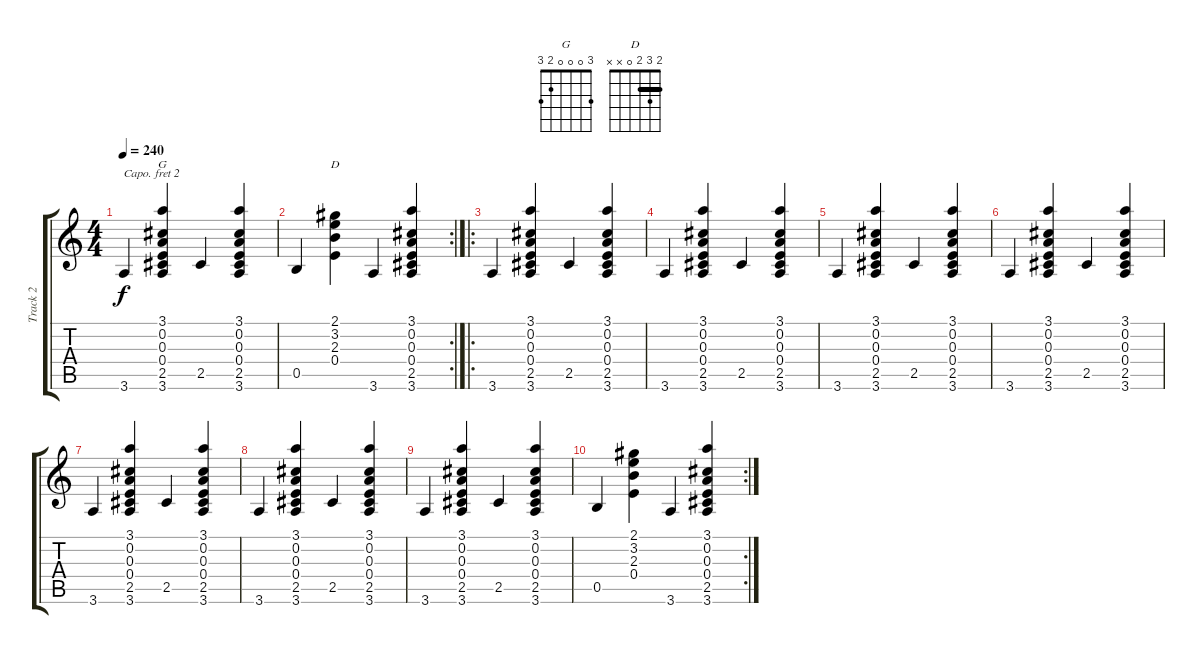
\track ("Track 2" "Track 2") {instrument acousticguitarsteel}
\staff {score tabs}
\capo 2
\tuning (E4 B3 G3 D3 A2 E2) {hide}
\chord ("G" 3 0 0 0 2 3)
\chord ("D" 2 3 2 0 x x) {barre 2}
\ts (4 4)
\tempo 240
\clef g2
\ks c
3.6.4{dy f} (3.1 0.2 0.3 0.4 2.5 3.6).4{ch "G"} 2.5.4 (3.1 0.2 0.3 0.4 2.5 3.6).4 |
\rc 2
0.5.4 (2.1 3.2 2.3 0.4).4{ch "D"} 3.6.4 (3.1 0.2 0.3 0.4 2.5 3.6).4 |
\ro
3.6.4 (3.1 0.2 0.3 0.4 2.5 3.6).4 2.5.4 (3.1 0.2 0.3 0.4 2.5 3.6).4 |
3.6.4 (3.1 0.2 0.3 0.4 2.5 3.6).4 2.5.4 (3.1 0.2 0.3 0.4 2.5 3.6).4 |
3.6.4 (3.1 0.2 0.3 0.4 2.5 3.6).4 2.5.4 (3.1 0.2 0.3 0.4 2.5 3.6).4 |
3.6.4 (3.1 0.2 0.3 0.4 2.5 3.6).4 2.5.4 (3.1 0.2 0.3 0.4 2.5 3.6).4 |
3.6.4 (3.1 0.2 0.3 0.4 2.5 3.6).4 2.5.4 (3.1 0.2 0.3 0.4 2.5 3.6).4 |
3.6.4 (3.1 0.2 0.3 0.4 2.5 3.6).4 2.5.4 (3.1 0.2 0.3 0.4 2.5 3.6).4 |
3.6.4 (3.1 0.2 0.3 0.4 2.5 3.6).4 2.5.4 (3.1 0.2 0.3 0.4 2.5 3.6).4 |
\rc 2
0.5.4 (2.1 3.2 2.3 0.4).4 3.6.4 (3.1 0.2 0.3 0.4 2.5 3.6).4
